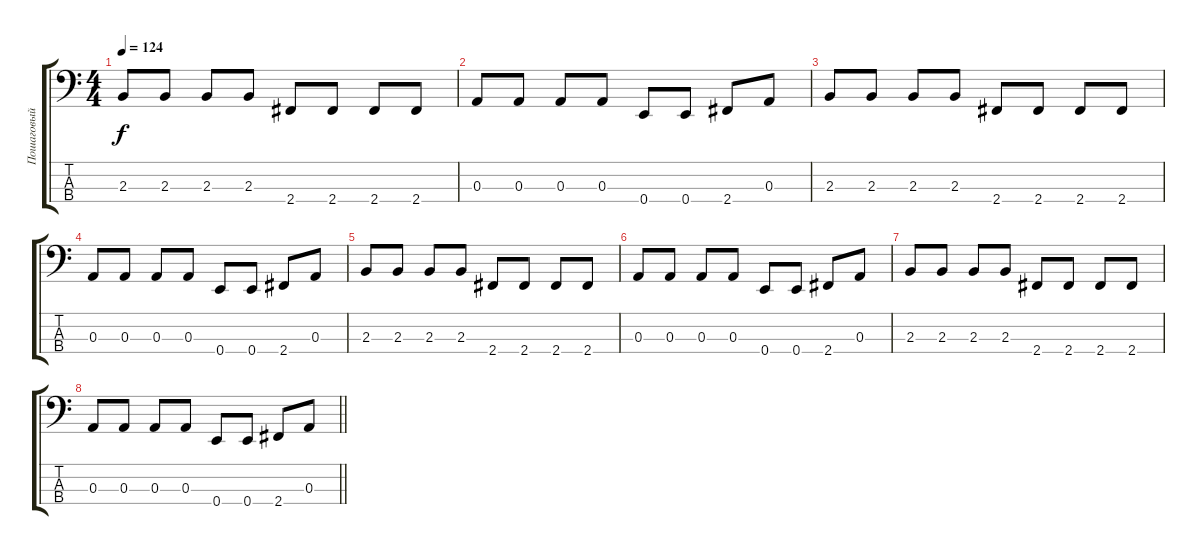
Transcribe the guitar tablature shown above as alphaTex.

\track ("Пошаговый" "Пошаговый") {instrument electricbassfinger}
\staff {score tabs}
\tuning (G2 D2 A1 E1) {hide}
\ts (4 4)
\tempo 124
\clef f4
\ks c
2.3.8{dy f} 2.3.8 2.3.8 2.3.8 2.4.8 2.4.8 2.4.8 2.4.8 |
0.3.8 0.3.8 0.3.8 0.3.8 0.4.8 0.4.8 2.4.8 0.3.8 |
2.3.8 2.3.8 2.3.8 2.3.8 2.4.8 2.4.8 2.4.8 2.4.8 |
0.3.8 0.3.8 0.3.8 0.3.8 0.4.8 0.4.8 2.4.8 0.3.8 |
2.3.8 2.3.8 2.3.8 2.3.8 2.4.8 2.4.8 2.4.8 2.4.8 |
0.3.8 0.3.8 0.3.8 0.3.8 0.4.8 0.4.8 2.4.8 0.3.8 |
2.3.8 2.3.8 2.3.8 2.3.8 2.4.8 2.4.8 2.4.8 2.4.8 |
\barLineRight lightlight
0.3.8 0.3.8 0.3.8 0.3.8 0.4.8 0.4.8 2.4.8 0.3.8
